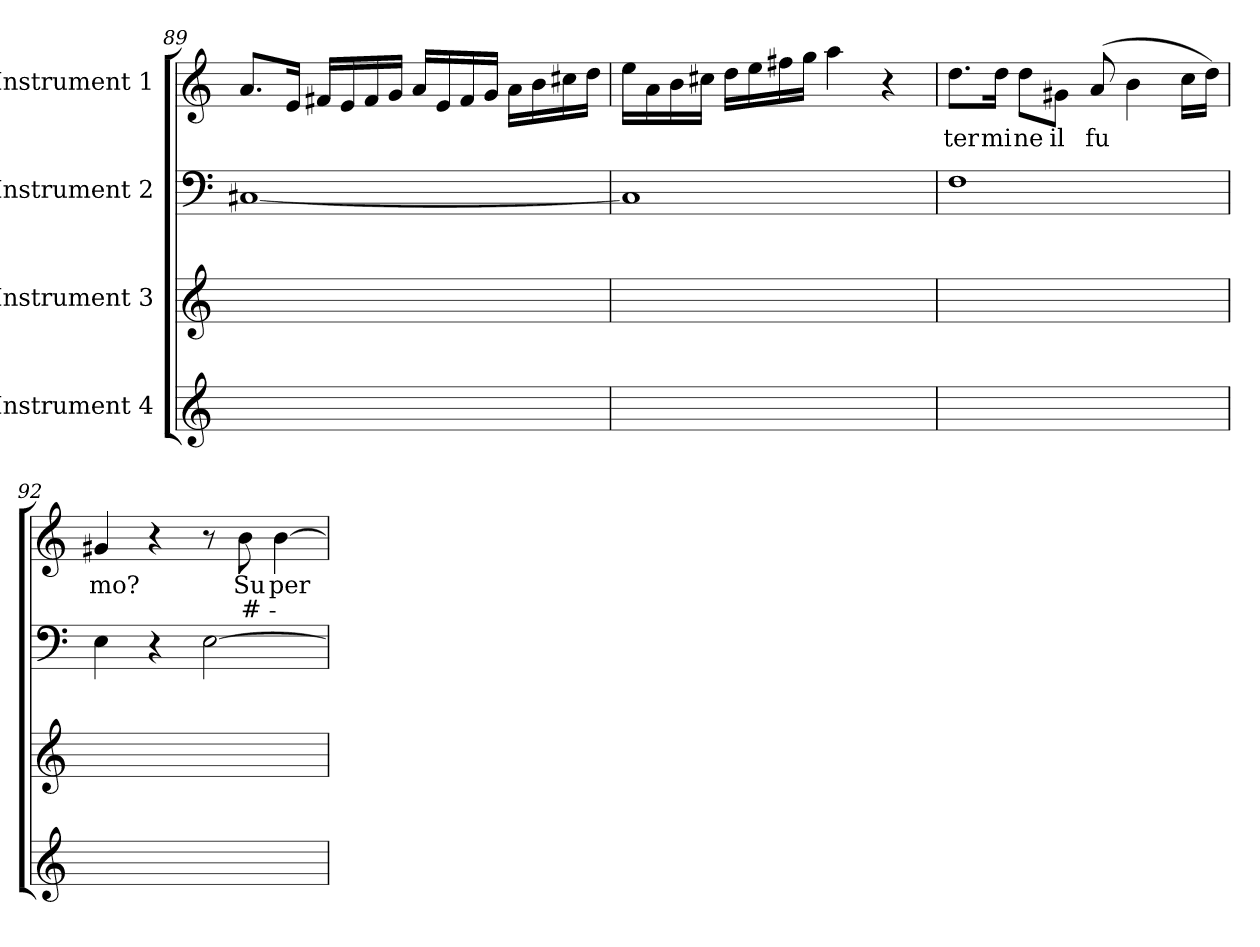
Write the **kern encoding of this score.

**kern	**kern	**kern	**kern	**text	**text
*part4	*part3	*part2	*part1	*part1	*part1
*staff4	*staff3	*staff2	*staff1	*staff1	*staff1
*I"Instrument 4	*I"Instrument 3	*I"Instrument 2	*I"Instrument 1	*	*
*clefG2	*clefG2	*clefF4	*clefG2	*	*
*k[]	*k[]	*k[]	*k[]	*	*
=89	=89	=89	=89	=89	=89
1ryy	1ryy	[<1C#X	8.a/L	.	.
.	.	.	16e/Jk	.	.
.	.	.	16f#X/LL	.	.
.	.	.	16e/	.	.
.	.	.	16f#/	.	.
.	.	.	16g/JJ	.	.
.	.	.	16a/LL	.	.
.	.	.	16e/	.	.
.	.	.	16f#/	.	.
.	.	.	16g/JJ	.	.
.	.	.	16a\LL	.	.
.	.	.	16b\	.	.
.	.	.	16cc#X\	.	.
.	.	.	16dd\JJ	.	.
=90	=90	=90	=90	=90	=90
1ryy	1ryy	1C#]	16ee\LL	.	.
.	.	.	16a\	.	.
.	.	.	16b\	.	.
.	.	.	16cc#X\JJ	.	.
.	.	.	16dd\LL	.	.
.	.	.	16ee\	.	.
.	.	.	16ff#X\	.	.
.	.	.	16gg\JJ	.	.
.	.	.	4aa\	.	.
.	.	.	4r	.	.
!!LO:LB:g=z
=91	=91	=91	=91	=91	=91
!	!	!	!	!LO:LY:b	!
1ryy	1ryy	1F	8.dd\L	ter	.
!	!	!	!	!LO:LY:b	!
.	.	.	16dd\Jk	mi	.
!	!	!	!	!LO:LY:b	!
.	.	.	8dd\L	ne	.
!	!	!	!	!LO:LY:b	!
.	.	.	8g#X\J	il	.
!	!	!	!	!LO:LY:b	!
.	.	.	(>8a/	fu	.
.	.	.	4b\	.	.
.	.	.	16cc\LL	.	.
.	.	.	16dd\JJ)	.	.
=92	=92	=92	=92	=92	=92
!	!	!	!	!LO:LY:b	!
1ryy	1ryy	4E\	4g#X/	mo?	.
.	.	4r	4r	.	.
.	.	[>2E\	8r	.	.
!	!	!	!	!LO:LY:b	!LO:LY:b
.	.	.	8b\	Su	#-
!	!	!	!	!LO:LY:b	!
.	.	.	[>4b\	-per	.
=	=	=	=	=	=
*-	*-	*-	*-	*-	*-
